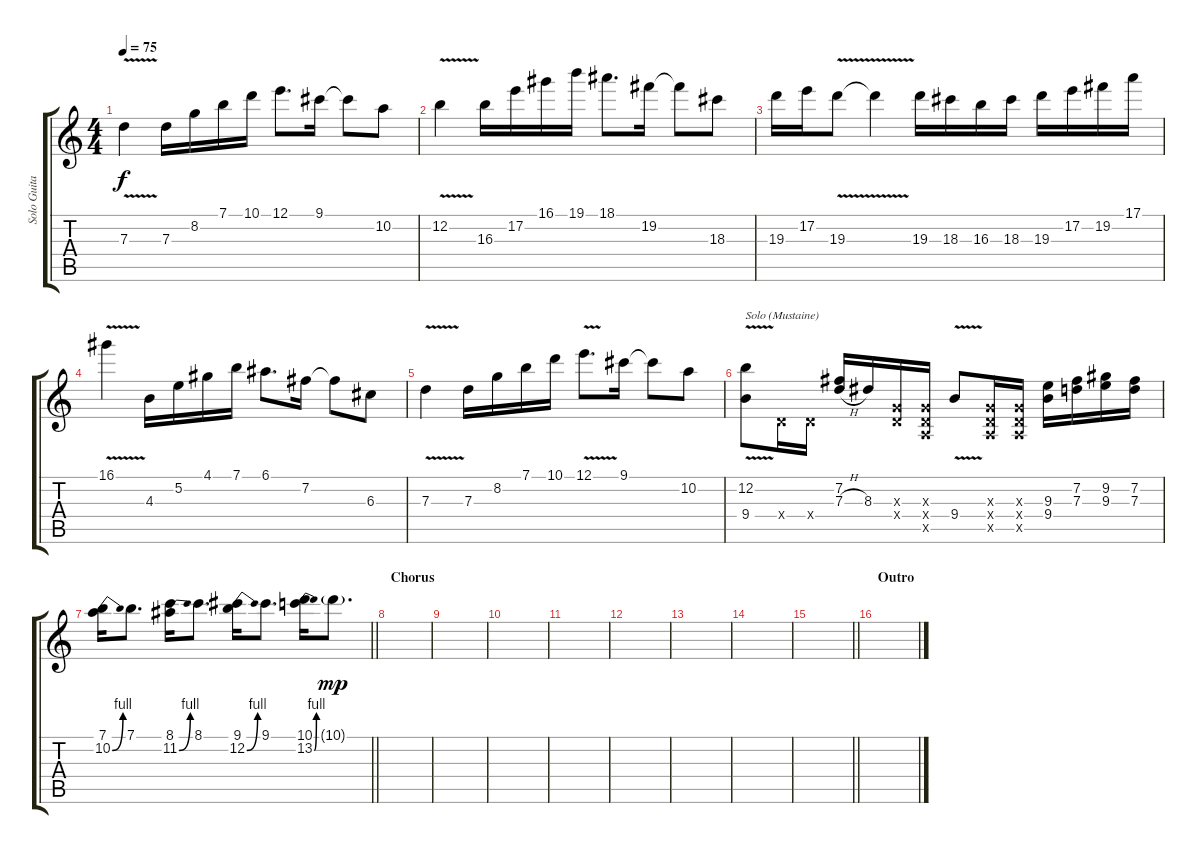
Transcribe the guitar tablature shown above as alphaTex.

\track ("Solo Guitar" "Solo Guita") {instrument overdrivenguitar}
\staff {score tabs}
\tuning (E4 B3 G3 D3 A2 E2) {hide}
\ts (4 4)
\tempo 75
\clef g2
\ks c
7.3{v}.4{dy f} 7.3.16 8.2.16 7.1.16 10.1.16 12.1.8{d} 9.1.16 9.1{t}.8 10.2.8 |
12.2{v}.4 16.3.16 17.2.16 16.1.16 19.1.16 18.1.8{d} 19.2.16 19.2{t}.8 18.3.8 |
19.3.16 17.2.16 19.3{v}.8 19.3{t}.4 19.3.16 18.3.16 16.3.16 18.3.16 19.3.16 17.2.16 19.2.16 17.1.16 |
16.1{v}.4 4.3.16 5.2.16 4.1.16 7.1.16 6.1.8{d} 7.2.16 7.2{t}.8 6.3.8 |
7.3{v}.4 7.3.16 8.2.16 7.1.16 10.1.16 12.1{v}.8{d} 9.1.16 9.1{t}.8 10.2.8 |
(12.2{v} 9.4{v}).8{txt "Solo (Mustaine)"} 0.4{x}.16 0.4{x}.16 (7.2 7.3{h}).16 8.3.16 (0.3{x} 0.4{x}).16 (0.3{x} 0.4{x} 0.5{x}).16 9.4{v}.8 (0.3{x} 0.4{x} 0.5{x}).16 (0.3{x} 0.4{x} 0.5{x}).16 (9.3 9.4).16 (7.2 7.3).16 (9.2 9.3).16 (7.2 7.3).16 |
\barLineRight lightlight
(7.1 10.2{be (bend 0 0 60 4)}).16 7.1.8{d} (8.1 11.2{be (bend 0 0 60 4)}).16 8.1.8{d} (9.1 12.2{be (bend 0 0 60 4)}).16 9.1.8{d} (10.1 13.2{be (bend 0 0 60 4)}).16 10.1{g}.8{d dy mp} |
\section ("" "Chorus")
|
|
|
|
|
|
|
\barLineRight lightlight
|
\section ("" "Outro")
